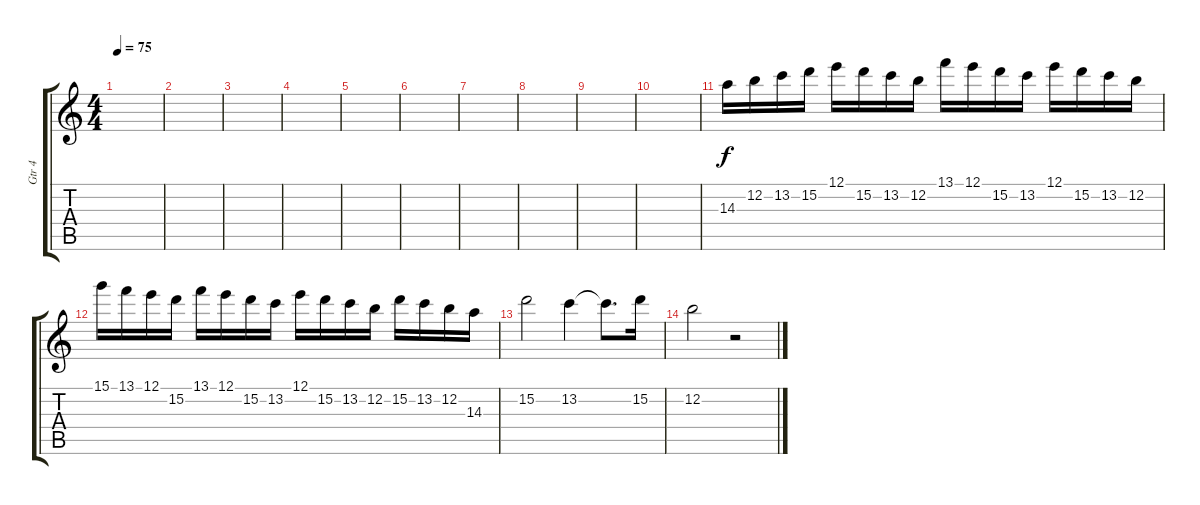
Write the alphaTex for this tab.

\track ("Gtr 4" "Gtr 4") {instrument electricguitarclean}
\staff {score tabs}
\tuning (E4 B3 G3 D3 A2 D2) {hide}
\ts (4 4)
\tempo 75
\clef g2
\ks c
|
|
|
|
|
|
|
|
|
|
14.3.16 12.2.16 13.2.16 15.2.16 12.1.16 15.2.16 13.2.16 12.2.16 13.1.16 12.1.16 15.2.16 13.2.16 12.1.16 15.2.16 13.2.16 12.2.16 |
15.1.16 13.1.16 12.1.16 15.2.16 13.1.16 12.1.16 15.2.16 13.2.16 12.1.16 15.2.16 13.2.16 12.2.16 15.2.16 13.2.16 12.2.16 14.3.16 |
15.2.2 13.2.4 13.2{t}.8{d} 15.2.16 |
12.2.2 r.2
